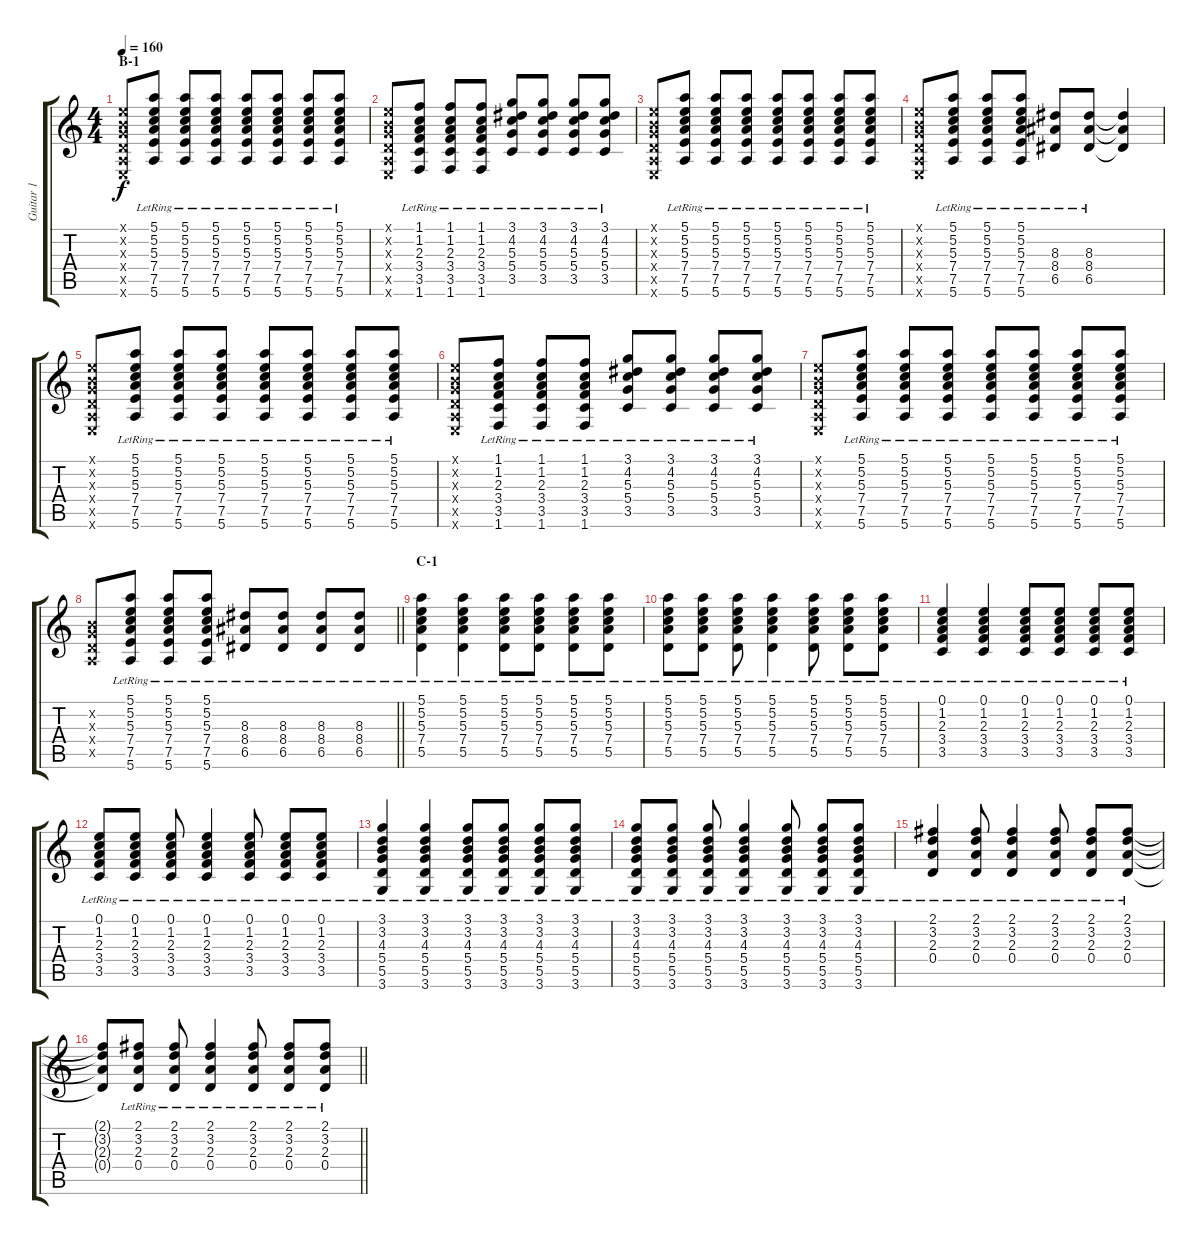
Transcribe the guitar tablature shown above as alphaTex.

\track ("Guitar 1" "Guitar 1") {instrument overdrivenguitar}
\staff {score tabs}
\tuning (E4 B3 G3 D3 A2 E2) {hide}
\ts (4 4)
\section ("" "B-1")
\tempo 160
\clef g2
\ks c
(0.1{x} 0.2{x} 0.3{x} 0.4{x} 0.5{x} 0.6{x}).8{dy f} (5.1{lr} 5.2{lr} 5.3{lr} 7.4{lr} 7.5{lr} 5.6{lr}).8 (5.1{lr} 5.2{lr} 5.3{lr} 7.4{lr} 7.5{lr} 5.6{lr}).8 (5.1{lr} 5.2{lr} 5.3{lr} 7.4{lr} 7.5{lr} 5.6{lr}).8 (5.1{lr} 5.2{lr} 5.3{lr} 7.4{lr} 7.5{lr} 5.6{lr}).8 (5.1{lr} 5.2{lr} 5.3{lr} 7.4{lr} 7.5{lr} 5.6{lr}).8 (5.1{lr} 5.2{lr} 5.3{lr} 7.4{lr} 7.5{lr} 5.6{lr}).8 (5.1{lr} 5.2{lr} 5.3{lr} 7.4{lr} 7.5{lr} 5.6{lr}).8 |
(0.1{x} 0.2{x} 0.3{x} 0.4{x} 0.5{x} 0.6{x}).8 (1.1{lr} 1.2{lr} 2.3{lr} 3.4{lr} 3.5{lr} 1.6{lr}).8 (1.1{lr} 1.2{lr} 2.3{lr} 3.4{lr} 3.5{lr} 1.6{lr}).8 (1.1{lr} 1.2{lr} 2.3{lr} 3.4{lr} 3.5{lr} 1.6{lr}).8 (3.1{lr} 4.2{lr} 5.3{lr} 5.4{lr} 3.5{lr}).8 (3.1{lr} 4.2{lr} 5.3{lr} 5.4{lr} 3.5{lr}).8 (3.1{lr} 4.2{lr} 5.3{lr} 5.4{lr} 3.5{lr}).8 (3.1{lr} 4.2{lr} 5.3{lr} 5.4{lr} 3.5{lr}).8 |
(0.1{x} 0.2{x} 0.3{x} 0.4{x} 0.5{x} 0.6{x}).8 (5.1{lr} 5.2{lr} 5.3{lr} 7.4{lr} 7.5{lr} 5.6{lr}).8 (5.1{lr} 5.2{lr} 5.3{lr} 7.4{lr} 7.5{lr} 5.6{lr}).8 (5.1{lr} 5.2{lr} 5.3{lr} 7.4{lr} 7.5{lr} 5.6{lr}).8 (5.1{lr} 5.2{lr} 5.3{lr} 7.4{lr} 7.5{lr} 5.6{lr}).8 (5.1{lr} 5.2{lr} 5.3{lr} 7.4{lr} 7.5{lr} 5.6{lr}).8 (5.1{lr} 5.2{lr} 5.3{lr} 7.4{lr} 7.5{lr} 5.6{lr}).8 (5.1{lr} 5.2{lr} 5.3{lr} 7.4{lr} 7.5{lr} 5.6{lr}).8 |
(0.1{x} 0.2{x} 0.3{x} 0.4{x} 0.5{x} 0.6{x}).8 (5.1{lr} 5.2{lr} 5.3{lr} 7.4{lr} 7.5{lr} 5.6{lr}).8 (5.1{lr} 5.2{lr} 5.3{lr} 7.4{lr} 7.5{lr} 5.6{lr}).8 (5.1{lr} 5.2{lr} 5.3{lr} 7.4{lr} 7.5{lr} 5.6{lr}).8 (8.3{lr} 8.4{lr} 6.5{lr}).8 (8.3{lr} 8.4{lr} 6.5{lr}).8 (8.3{t} 8.4{t} 6.5{t}).4 |
(0.1{x} 0.2{x} 0.3{x} 0.4{x} 0.5{x} 0.6{x}).8 (5.1{lr} 5.2{lr} 5.3{lr} 7.4{lr} 7.5{lr} 5.6{lr}).8 (5.1{lr} 5.2{lr} 5.3{lr} 7.4{lr} 7.5{lr} 5.6{lr}).8 (5.1{lr} 5.2{lr} 5.3{lr} 7.4{lr} 7.5{lr} 5.6{lr}).8 (5.1{lr} 5.2{lr} 5.3{lr} 7.4{lr} 7.5{lr} 5.6{lr}).8 (5.1{lr} 5.2{lr} 5.3{lr} 7.4{lr} 7.5{lr} 5.6{lr}).8 (5.1{lr} 5.2{lr} 5.3{lr} 7.4{lr} 7.5{lr} 5.6{lr}).8 (5.1{lr} 5.2{lr} 5.3{lr} 7.4{lr} 7.5{lr} 5.6{lr}).8 |
(0.1{x} 0.2{x} 0.3{x} 0.4{x} 0.5{x} 0.6{x}).8 (1.1{lr} 1.2{lr} 2.3{lr} 3.4{lr} 3.5{lr} 1.6{lr}).8 (1.1{lr} 1.2{lr} 2.3{lr} 3.4{lr} 3.5{lr} 1.6{lr}).8 (1.1{lr} 1.2{lr} 2.3{lr} 3.4{lr} 3.5{lr} 1.6{lr}).8 (3.1{lr} 4.2{lr} 5.3{lr} 5.4{lr} 3.5{lr}).8 (3.1{lr} 4.2{lr} 5.3{lr} 5.4{lr} 3.5{lr}).8 (3.1{lr} 4.2{lr} 5.3{lr} 5.4{lr} 3.5{lr}).8 (3.1{lr} 4.2{lr} 5.3{lr} 5.4{lr} 3.5{lr}).8 |
(0.1{x} 0.2{x} 0.3{x} 0.4{x} 0.5{x} 0.6{x}).8 (5.1{lr} 5.2{lr} 5.3{lr} 7.4{lr} 7.5{lr} 5.6{lr}).8 (5.1{lr} 5.2{lr} 5.3{lr} 7.4{lr} 7.5{lr} 5.6{lr}).8 (5.1{lr} 5.2{lr} 5.3{lr} 7.4{lr} 7.5{lr} 5.6{lr}).8 (5.1{lr} 5.2{lr} 5.3{lr} 7.4{lr} 7.5{lr} 5.6{lr}).8 (5.1{lr} 5.2{lr} 5.3{lr} 7.4{lr} 7.5{lr} 5.6{lr}).8 (5.1{lr} 5.2{lr} 5.3{lr} 7.4{lr} 7.5{lr} 5.6{lr}).8 (5.1{lr} 5.2{lr} 5.3{lr} 7.4{lr} 7.5{lr} 5.6{lr}).8 |
\barLineRight lightlight
(0.2{x} 0.3{x} 0.4{x} 0.5{x}).8 (5.1{lr} 5.2{lr} 5.3{lr} 7.4{lr} 7.5{lr} 5.6{lr}).8 (5.1{lr} 5.2{lr} 5.3{lr} 7.4{lr} 7.5{lr} 5.6{lr}).8 (5.1{lr} 5.2{lr} 5.3{lr} 7.4{lr} 7.5{lr} 5.6{lr}).8 (8.3{lr} 8.4{lr} 6.5{lr}).8 (8.3{lr} 8.4{lr} 6.5{lr}).8 (8.3{lr} 8.4{lr} 6.5{lr}).8 (8.3{lr} 8.4{lr} 6.5{lr}).8 |
\section ("" "C-1")
(5.1{lr} 5.2{lr} 5.3{lr} 7.4{lr} 5.5{lr}).4 (5.1{lr} 5.2{lr} 5.3{lr} 7.4{lr} 5.5{lr}).4 (5.1{lr} 5.2{lr} 5.3{lr} 7.4{lr} 5.5{lr}).8 (5.1{lr} 5.2{lr} 5.3{lr} 7.4{lr} 5.5{lr}).8 (5.1{lr} 5.2{lr} 5.3{lr} 7.4{lr} 5.5{lr}).8 (5.1{lr} 5.2{lr} 5.3{lr} 7.4{lr} 5.5{lr}).8 |
(5.1{lr} 5.2{lr} 5.3{lr} 7.4{lr} 5.5{lr}).8 (5.1{lr} 5.2{lr} 5.3{lr} 7.4{lr} 5.5{lr}).8 (5.1{lr} 5.2{lr} 5.3{lr} 7.4{lr} 5.5{lr}).8 (5.1{lr} 5.2{lr} 5.3{lr} 7.4{lr} 5.5{lr}).4 (5.1{lr} 5.2{lr} 5.3{lr} 7.4{lr} 5.5{lr}).8 (5.1{lr} 5.2{lr} 5.3{lr} 7.4{lr} 5.5{lr}).8 (5.1{lr} 5.2{lr} 5.3{lr} 7.4{lr} 5.5{lr}).8 |
(0.1{lr} 1.2{lr} 2.3{lr} 3.4{lr} 3.5{lr}).4 (0.1{lr} 1.2{lr} 2.3{lr} 3.4{lr} 3.5{lr}).4 (0.1{lr} 1.2{lr} 2.3{lr} 3.4{lr} 3.5{lr}).8 (0.1{lr} 1.2{lr} 2.3{lr} 3.4{lr} 3.5{lr}).8 (0.1{lr} 1.2{lr} 2.3{lr} 3.4{lr} 3.5{lr}).8 (0.1{lr} 1.2{lr} 2.3{lr} 3.4{lr} 3.5{lr}).8 |
(0.1{lr} 1.2{lr} 2.3{lr} 3.4{lr} 3.5{lr}).8 (0.1{lr} 1.2{lr} 2.3{lr} 3.4{lr} 3.5{lr}).8 (0.1{lr} 1.2{lr} 2.3{lr} 3.4{lr} 3.5{lr}).8 (0.1{lr} 1.2{lr} 2.3{lr} 3.4{lr} 3.5{lr}).4 (0.1{lr} 1.2{lr} 2.3{lr} 3.4{lr} 3.5{lr}).8 (0.1{lr} 1.2{lr} 2.3{lr} 3.4{lr} 3.5{lr}).8 (0.1{lr} 1.2{lr} 2.3{lr} 3.4{lr} 3.5{lr}).8 |
(3.1{lr} 3.2{lr} 4.3{lr} 5.4{lr} 5.5{lr} 3.6{lr}).4 (3.1{lr} 3.2{lr} 4.3{lr} 5.4{lr} 5.5{lr} 3.6{lr}).4 (3.1{lr} 3.2{lr} 4.3{lr} 5.4{lr} 5.5{lr} 3.6{lr}).8 (3.1{lr} 3.2{lr} 4.3{lr} 5.4{lr} 5.5{lr} 3.6{lr}).8 (3.1{lr} 3.2{lr} 4.3{lr} 5.4{lr} 5.5{lr} 3.6{lr}).8 (3.1{lr} 3.2{lr} 4.3{lr} 5.4{lr} 5.5{lr} 3.6{lr}).8 |
(3.1{lr} 3.2{lr} 4.3{lr} 5.4{lr} 5.5{lr} 3.6{lr}).8 (3.1{lr} 3.2{lr} 4.3{lr} 5.4{lr} 5.5{lr} 3.6{lr}).8 (3.1{lr} 3.2{lr} 4.3{lr} 5.4{lr} 5.5{lr} 3.6{lr}).8 (3.1{lr} 3.2{lr} 4.3{lr} 5.4{lr} 5.5{lr} 3.6{lr}).4 (3.1{lr} 3.2{lr} 4.3{lr} 5.4{lr} 5.5{lr} 3.6{lr}).8 (3.1{lr} 3.2{lr} 4.3{lr} 5.4{lr} 5.5{lr} 3.6{lr}).8 (3.1{lr} 3.2{lr} 4.3{lr} 5.4{lr} 5.5{lr} 3.6{lr}).8 |
(2.1{lr} 3.2{lr} 2.3{lr} 0.4{lr}).4 (2.1{lr} 3.2{lr} 2.3{lr} 0.4{lr}).8 (2.1{lr} 3.2{lr} 2.3{lr} 0.4{lr}).4 (2.1{lr} 3.2{lr} 2.3{lr} 0.4{lr}).8 (2.1{lr} 3.2{lr} 2.3{lr} 0.4{lr}).8 (2.1{lr} 3.2{lr} 2.3{lr} 0.4{lr}).8 |
\barLineRight lightlight
(2.1{t} 3.2{t} 2.3{t} 0.4{t}).8 (2.1{lr} 3.2{lr} 2.3{lr} 0.4{lr}).8 (2.1{lr} 3.2{lr} 2.3{lr} 0.4{lr}).8 (2.1{lr} 3.2{lr} 2.3{lr} 0.4{lr}).4 (2.1{lr} 3.2{lr} 2.3{lr} 0.4{lr}).8 (2.1{lr} 3.2{lr} 2.3{lr} 0.4{lr}).8 (2.1{lr} 3.2{lr} 2.3{lr} 0.4{lr}).8
